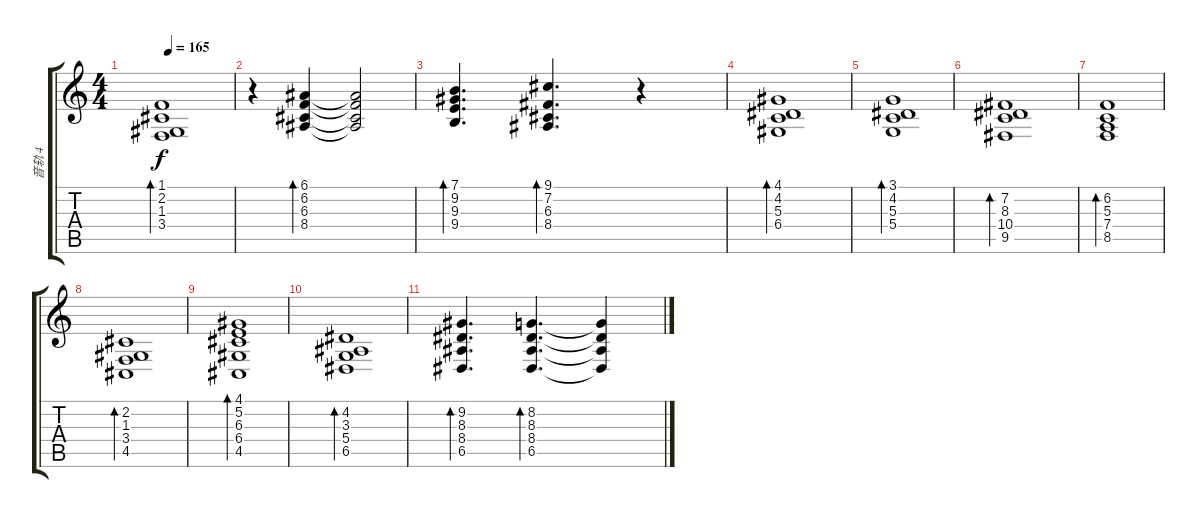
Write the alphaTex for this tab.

\track ("音轨 4" "音轨 4") {instrument electricgrandpiano}
\staff {score tabs}
\tuning (E4 B3 G3 D3 A2 E2) {hide}
\ts (4 4)
\tempo 165
\clef g2
\ks c
(1.1 2.2 1.3 3.4).1{bd 120 dy f} |
r.4 (6.1 6.2 6.3 8.4).4{bd 60 volume 12 balance 8} (6.1{t} 6.2{t} 6.3{t} 8.4{t}).2 |
(7.1 9.2 9.3 9.4).4{d bd 60} (9.1 7.2 6.3 8.4).4{d bd 120} r.4 |
(4.1 4.2 5.3 6.4).1{bd 120 volume 8 balance 4} |
(3.1 4.2 5.3 5.4).1{bd 120} |
(7.2 8.3 10.4 9.5).1{bd 120} |
(6.2 5.3 7.4 8.5).1{bd 120} |
(2.2 1.3 3.4 4.5).1{bd 120} |
(4.1 5.2 6.3 6.4 4.5).1{bd 120} |
(4.2 3.3 5.4 6.5).1{bd 120} |
(9.2 8.3 8.4 6.5).4{d bd 120} (8.2 8.3 8.4 6.5).4{d bd 120} (8.2{t} 8.3{t} 8.4{t} 6.5{t}).4
